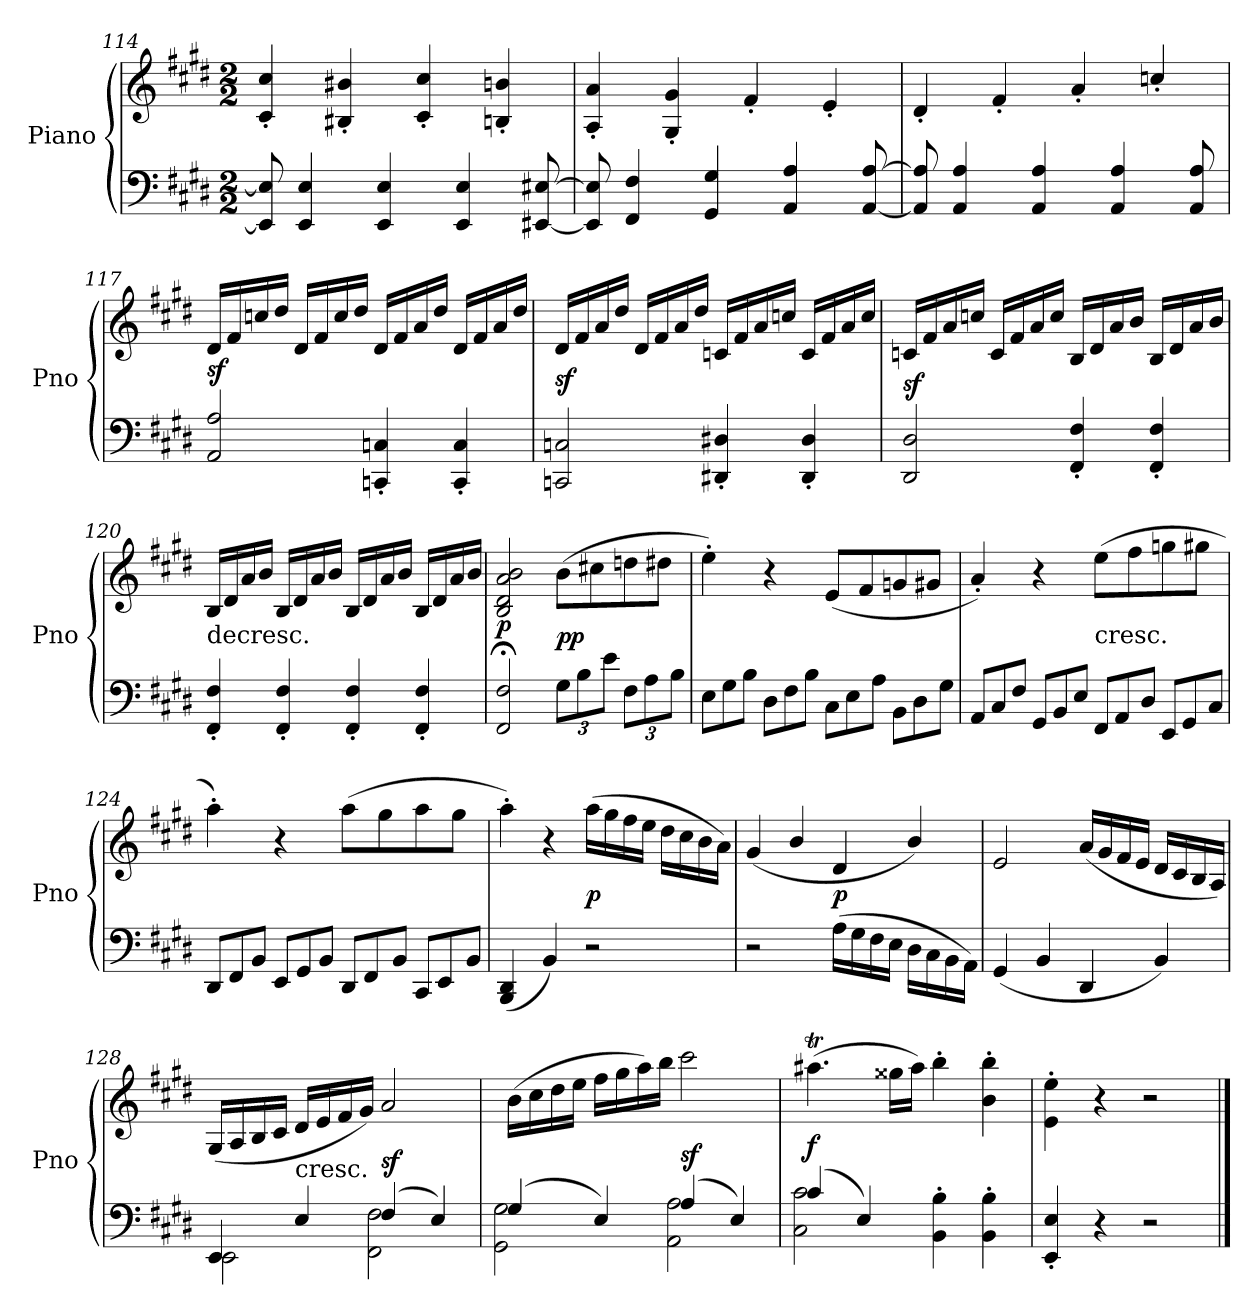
**kern	**kern	**dynam
*part1	*part1	*part1
*staff2	*staff1	*staff1/2
*I"Piano	*	*
*I'Pno	*	*
*clefF4	*clefG2	*
*k[f#c#g#d#]	*k[f#c#g#d#]	*
*M2/2	*M2/2	*
=114	=114	=114
8EE] 8E]	4c#' 4cc#'	.
4EE 4E	.	.
.	4B#X' 4b#X'	.
4EE 4E	.	.
.	4c#' 4cc#'	.
4EE 4E	.	.
.	4Bn' 4bn'	.
[8EE#X [8E#X	.	.
=115	=115	=115
8EE#] 8E#]	4A' 4a'	.
4FF# 4F#	.	.
.	4G#' 4g#'	.
4GG# 4G#	.	.
.	4f#'	.
4AA/ 4A/	.	.
.	4e'	.
[8AA/ [8A/	.	.
=116	=116	=116
8AA]/ 8A]/	4d#'	.
4AA/ 4A/	.	.
.	4f#'	.
4AA/ 4A/	.	.
.	4a'	.
4AA/ 4A/	.	.
.	4ccn'/	.
8AA/ 8A/	.	.
=117	=117	=117
2AA/ 2A/	16d#LL	sf
.	16f#	.
.	16ccn	.
.	16dd#JJ	.
.	16d#LL	.
.	16f#	.
.	16cc	.
.	16dd#JJ	.
4CCn' 4Cn'	16d#LL	.
.	16f#	.
.	16a	.
.	16dd#JJ	.
4CC' 4C'	16d#LL	.
.	16f#	.
.	16a	.
.	16dd#JJ	.
=118	=118	=118
2CCn 2Cn	16d#LL	sf
.	16f#	.
.	16a	.
.	16dd#JJ	.
.	16d#LL	.
.	16f#	.
.	16a	.
.	16dd#JJ	.
4DD#X' 4D#X'	16cnLL	.
.	16f#	.
.	16a	.
.	16ccnJJ	.
4DD#' 4D#'	16cLL	.
.	16f#	.
.	16a	.
.	16ccJJ	.
=119	=119	=119
2DD# 2D#	16cnLL	sf
.	16f#	.
.	16a	.
.	16ccnJJ	.
.	16cLL	.
.	16f#	.
.	16a	.
.	16ccJJ	.
4FF#' 4F#'	16BLL	.
.	16d#	.
.	16a	.
.	16bJJ	.
4FF#' 4F#'	16BLL	.
.	16d#	.
.	16a	.
.	16bJJ	.
=120	=120	=120
!	!LO:TX:c:t=decresc.	!
4FF#' 4F#'	16BLL	.
.	16d#	.
.	16a	.
.	16bJJ	.
4FF#' 4F#'	16BLL	.
.	16d#	.
.	16a	.
.	16bJJ	.
4FF#' 4F#'	16BLL	.
.	16d#	.
.	16a	.
.	16bJJ	.
4FF#' 4F#'	16BLL	.
.	16d#	.
.	16a	.
.	16bJJ	.
=121	=121	=121
2FF#;< 2F#;<	2B 2d# 2a 2b	p
12G#L	(8bL	pp
12B	.	.
.	8cc#X	.
12eJ	.	.
12F#L	8ddn	.
12A	.	.
.	8dd#XJ	.
12BJ	.	.
=122	=122	=122
*Xtuplet	*	*
12EL	4ee')	.
12G#	.	.
12BJ	.	.
12D#L	4r	.
12F#	.	.
12BJ	.	.
12C#L	(8eL	.
12E	.	.
.	8f#	.
12AJ	.	.
12BBL	8gn	.
12D#	.	.
.	8g#XJ	.
12G#J	.	.
=123	=123	=123
12AAL	4a')	.
12C#	.	.
12F#J	.	.
12GG#L	4r	.
12BB	.	.
12EJ	.	.
!	!LO:TX:c:t=cresc.	!
12FF#L	(8eeL	.
12AA	.	.
.	8ff#	.
12D#J	.	.
12EEL	8ggn	.
12GG#	.	.
.	8gg#XJ	.
12C#J	.	.
=124	=124	=124
12DD#L	4aa')	.
12FF#	.	.
12BBJ	.	.
12EEL	4r	.
12GG#	.	.
12BBJ	.	.
12DD#L	(8aaL	.
12FF#	.	.
.	8gg#	.
12BBJ	.	.
12CC#L	8aa	.
12EE	.	.
.	8gg#J	.
12BBJ	.	.
=125	=125	=125
(4BBB 4DD#	4aa')	.
4BB)	4r	.
2r	(16aaLL	p
.	16gg#	.
.	16ff#	.
.	16eeJJ	.
.	16dd#LL	.
.	16cc#	.
.	16b	.
.	16aJJ)	.
=126	=126	=126
2r	(4g#	.
.	4b/	.
(16ALL	4d#	p
16G#	.	.
16F#	.	.
16EJJ	.	.
16D#\LL	4b/)	.
16C#\	.	.
16BB\	.	.
16AA\JJ)	.	.
=127	=127	=127
(4GG#	2e	.
4BB	.	.
4DD#	(16aLL	.
.	16g#	.
.	16f#	.
.	16eJJ	.
4BB)	16d#LL	.
.	16c#	.
.	16B	.
.	16AJJ)	.
=128	=128	=128
*^	*	*
4EE	2EE	(16G#LL	.
.	.	16A	.
.	.	16B	.
.	.	16c#JJ	.
!	!	!LO:TX:c:t=cresc.	!
4E	.	16d#LL	.
.	.	16e	.
.	.	16f#	.
.	.	16g#JJ)	.
(4F#	2FF# 2F#	2a	sf
4E)	.	.	.
=129	=129	=129	=129
(4G#	2GG# 2G#	(16bLL	.
.	.	16cc#	.
.	.	16dd#	.
.	.	16eeJJ	.
4E)	.	16ff#LL	.
.	.	16gg#	.
.	.	16aa)	.
.	.	16bbJJ	.
(4A	2AA 2A	2ccc#	sf
4E)	.	.	.
=130	=130	=130	=130
(4c#	2C# 2c#	(4.aa#Xt	f
4E)	.	.	.
.	.	16gg##XLL	.
.	.	16aa#JJ)	.
2ryy	4BB' 4B'	4bb'	.
.	4BB' 4B'	4b' 4bb'	.
*v	*v	*	*
=131	=131	=131
4EE' 4E'	4e'\ 4ee'\	.
4r	4r	.
2r	2r	.
==	==	==
*-	*-	*-
